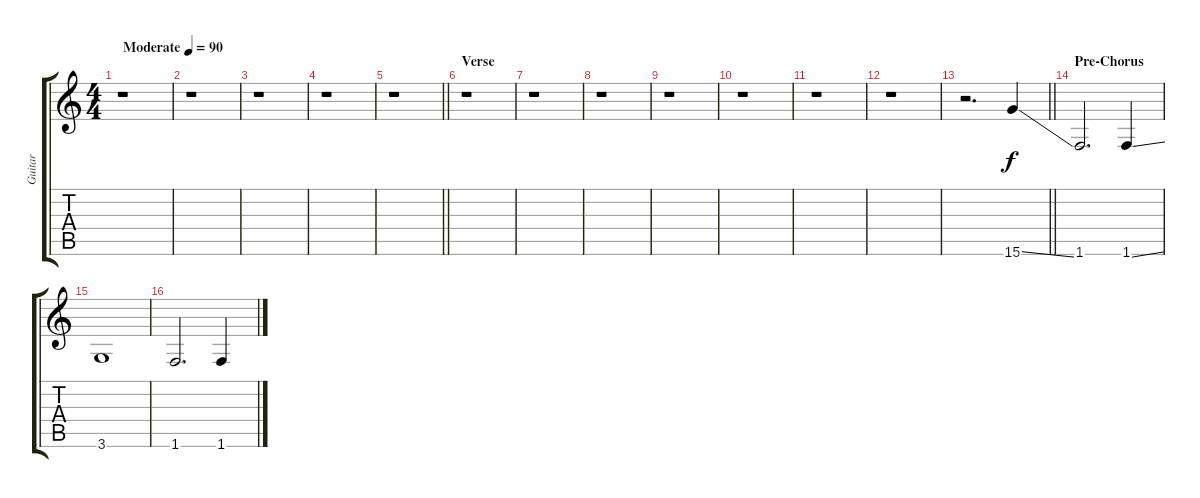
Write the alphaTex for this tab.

\track ("Guitar" "Guitar") {instrument electricguitarclean}
\staff {score tabs}
\tuning (E4 B3 G3 D3 A2 E2) {hide}
\ts (4 4)
\tempo (90 "Moderate")
\clef g2
\ks c
r.1{dy f instrument electricguitarclean} |
r.1 |
r.1 |
r.1 |
\barLineRight lightlight
r.1 |
\section ("" "Verse")
r.1 |
r.1 |
r.1 |
r.1 |
r.1 |
r.1 |
r.1 |
\barLineRight lightlight
r.2{d} 15.6{ss}.4 |
\section ("" "Pre-Chorus")
1.6.2{d} 1.6{ss}.4 |
3.6.1 |
1.6.2{d} 1.6{ss}.4
